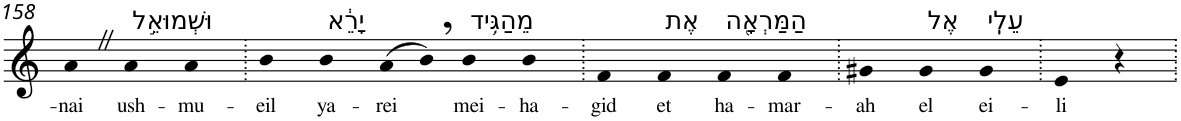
**kern	**text
*part1	*part1
*staff1	*staff1
*I"Piano	*
*I'Pno	*
!!LO:PB:g=z
*clefG2	*
*k[]	*
=158	=158
!	!LO:LY:b
4aZ	-nai
!LO:TX:a:t=וּשְׁמוּאֵ֣ל	!
!	!LO:LY:b
4a	ush-
!	!LO:LY:b
4a	-mu-
=159.	=159.
!	!LO:LY:b
4b	-eil
!LO:TX:a:t=יָרֵ֔א	!
!	!LO:LY:b
4b	ya-
!	!LO:LY:b
(>8a	-rei
8b,)	.
!LO:TX:a:t=מֵהַגִּ֥יד	!
!	!LO:LY:b
4b	mei-
!	!LO:LY:b
4b	-ha-
=160.	=160.
!	!LO:LY:b
4f	-gid
!LO:TX:a:t=אֶת	!
!	!LO:LY:b
4f	et
!LO:TX:a:t=הַמַּרְאָ֖ה	!
!	!LO:LY:b
4f	ha-
!	!LO:LY:b
4f	-mar-
=161.	=161.
!	!LO:LY:b
4g#X	-ah
!LO:TX:a:t=אֶל	!
!	!LO:LY:b
4g#	el
!LO:TX:a:t=עֵלִֽי	!
!	!LO:LY:b
4g#	ei-
=162.	=162.
!	!LO:LY:b
4e	-li
4r	.
=.	=.
*-	*-
